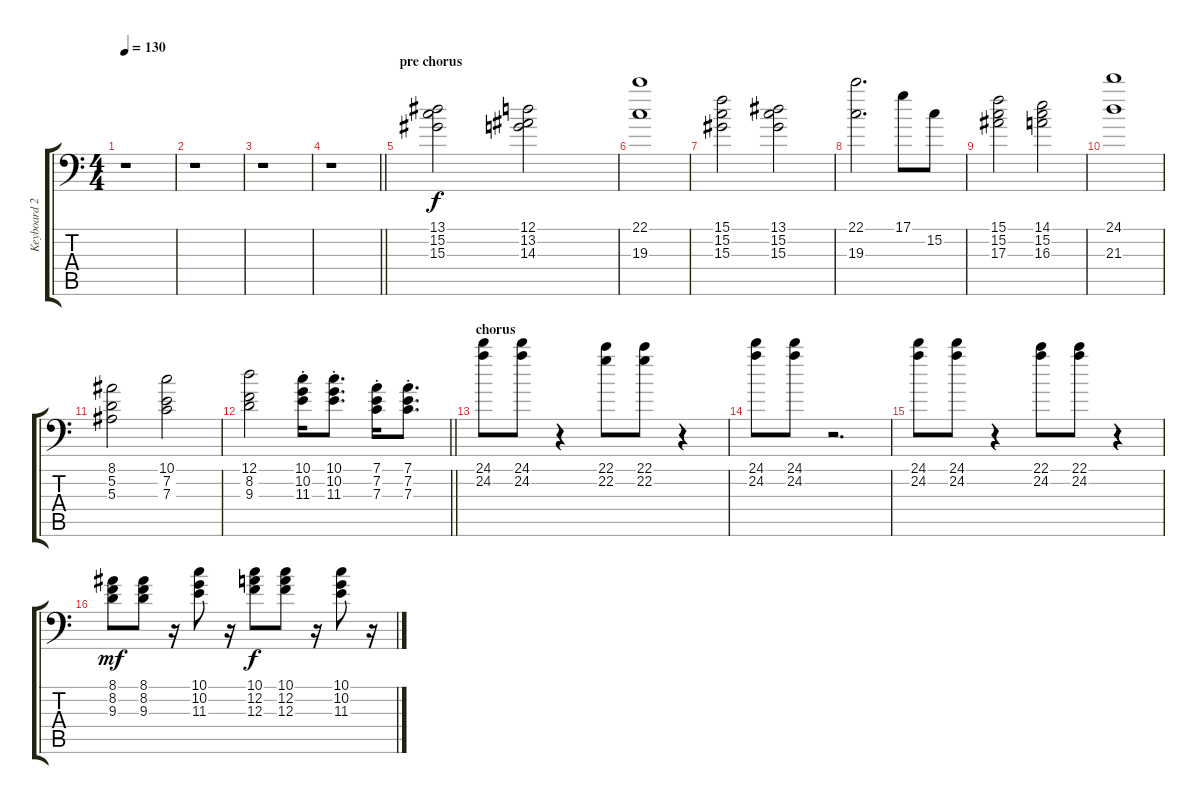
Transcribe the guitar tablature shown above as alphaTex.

\track ("Keyboard 2" "Keyboard 2") {instrument stringensemble1}
\staff {score tabs}
\tuning (D4 A3 F3 C3 G2 A0) {hide}
\ts (4 4)
\tempo 130
\clef f4
\ks c
r.1{dy mf} |
r.1 |
r.1 |
\barLineRight lightlight
r.1 |
\section ("" "pre chorus")
(13.1 15.2 15.3).2{dy f volume 8 instrument stringensemble1} (12.1 13.2 14.3).2 |
(22.1 19.3).1{volume 6 instrument stringensemble1} |
(15.1 15.2 15.3).2{volume 8 instrument stringensemble1} (13.1 15.2 15.3).2 |
(22.1 19.3).2{d volume 7 instrument stringensemble1} 17.1.8 15.2.8 |
(15.1 15.2 17.3).2{volume 8 instrument stringensemble1} (14.1 15.2 16.3).2 |
(24.1 21.3).1{volume 7 instrument stringensemble1} |
(8.1 5.2 5.3).2{volume 9 instrument stringensemble1} (10.1 7.2 7.3).2 |
\barLineRight lightlight
(12.1 8.2 9.3).2 (10.1{st} 10.2{st} 11.3{st}).16 (10.1{st} 10.2{st} 11.3{st}).8{d} (7.1{st} 7.2{st} 7.3{st}).16 (7.1{st} 7.2{st} 7.3{st}).8{d} |
\section ("" "chorus")
(24.1 24.2).8{volume 13 instrument stringensemble1} (24.1 24.2).8 r.4 (22.1 22.2).8 (22.1 22.2).8 r.4 |
(24.1 24.2).8{volume 13 instrument stringensemble1} (24.1 24.2).8 r.2{d} |
(24.1 24.2).8{volume 13 instrument stringensemble1} (24.1 24.2).8 r.4 (22.1 24.2).8 (22.1 24.2).8 r.4 |
(8.1 8.2 9.3).8{dy mf} (8.1 8.2 9.3).8 r.16 (10.1 10.2 11.3).8 r.16 (10.1 12.2 12.3).8{dy f} (10.1 12.2 12.3).8 r.16 (10.1 10.2 11.3).8 r.16
